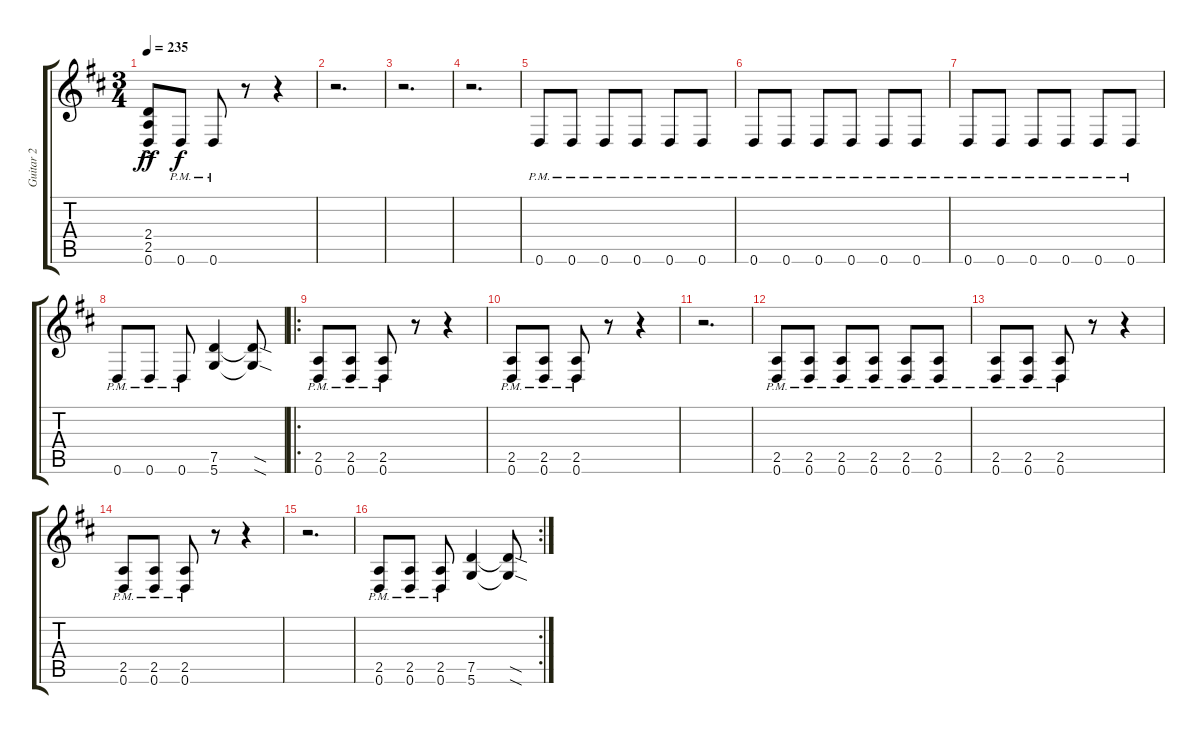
\track ("Guitar 2" "Guitar 2") {instrument distortionguitar}
\staff {score tabs}
\tuning (D4 A3 F3 C3 G2 D2) {hide}
\ts (3 4)
\tempo 235
\clef g2
\ks d
(2.4{ac} 2.5{ac} 0.6{ac}).8{dy ff} 0.6{pm}.8{dy f} 0.6{pm}.8 r.8 r.4 |
r.2{d} |
r.2{d} |
r.2{d} |
0.6{pm}.8 0.6{pm}.8 0.6{pm}.8 0.6{pm}.8 0.6{pm}.8 0.6{pm}.8 |
0.6{pm}.8 0.6{pm}.8 0.6{pm}.8 0.6{pm}.8 0.6{pm}.8 0.6{pm}.8 |
0.6{pm}.8 0.6{pm}.8 0.6{pm}.8 0.6{pm}.8 0.6{pm}.8 0.6{pm}.8 |
0.6{pm}.8 0.6{pm}.8 0.6{pm}.8 (7.5 5.6).4 (7.5{sod t} 5.6{sod t}).8 |
\ro
(2.5{pm} 0.6{pm}).8 (2.5{pm} 0.6{pm}).8 (2.5{pm} 0.6{pm}).8 r.8 r.4 |
(2.5{pm} 0.6{pm}).8 (2.5{pm} 0.6{pm}).8 (2.5{pm} 0.6{pm}).8 r.8 r.4 |
r.2{d} |
(2.5{pm} 0.6{pm}).8 (2.5{pm} 0.6{pm}).8 (2.5{pm} 0.6{pm}).8 (2.5{pm} 0.6{pm}).8 (2.5{pm} 0.6{pm}).8 (2.5{pm} 0.6{pm}).8 |
(2.5{pm} 0.6{pm}).8 (2.5{pm} 0.6{pm}).8 (2.5{pm} 0.6{pm}).8 r.8 r.4 |
(2.5{pm} 0.6{pm}).8 (2.5{pm} 0.6{pm}).8 (2.5{pm} 0.6{pm}).8 r.8 r.4 |
r.2{d} |
\rc 2
(2.5{pm} 0.6{pm}).8 (2.5{pm} 0.6{pm}).8 (2.5{pm} 0.6{pm}).8 (7.5 5.6).4 (7.5{sod t} 5.6{sod t}).8
